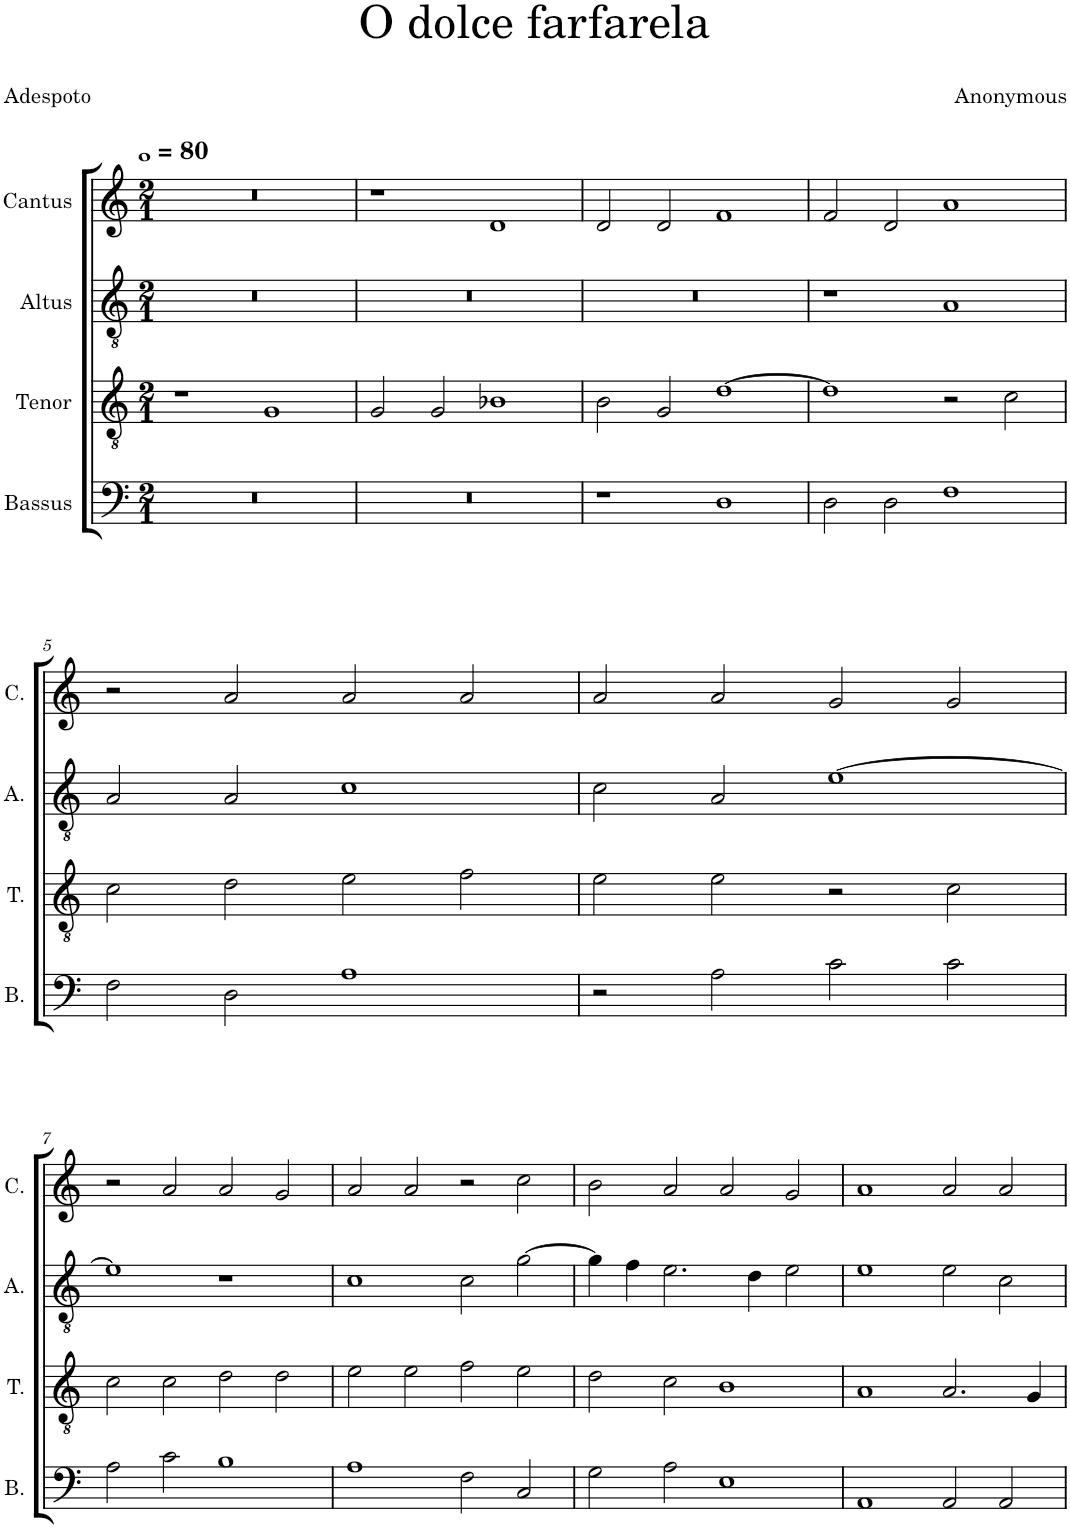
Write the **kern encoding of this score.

**kern	**kern	**kern	**kern
*part4	*part3	*part2	*part1
*staff4	*staff3	*staff2	*staff1
*I"Bassus	*I"Tenor	*I"Altus	*I"Cantus
*I'B.	*I'T.	*I'A.	*I'C.
*clefF4	*clefGv2	*clefGv2	*clefG2
*k[]	*k[]	*k[]	*k[]
*M2/1	*M2/1	*M2/1	*M2/1
*MM320	*MM320	*MM320	*MM320
=1	=1	=1	=1
0r	1r	0r	0r
.	1G	.	.
=2	=2	=2	=2
0r	2G/	0r	1r
.	2G/	.	.
.	1B-X	.	1d
=3	=3	=3	=3
1r	2B\	0r	2d/
.	2G/	.	2d/
1D	[1d	.	1f
=4	=4	=4	=4
2D\	1d]	1r	2f/
2D\	.	.	2d/
1F	2r	1A	1a
.	2c\	.	.
!!LO:LB:g=z
=5	=5	=5	=5
2F\	2c\	2A/	2r
2D\	2d\	2A/	2a/
1A	2e\	1c	2a/
.	2f\	.	2a/
=6	=6	=6	=6
2r	2e\	2c\	2a/
2A\	2e\	2A/	2a/
2c\	2r	[1e	2g/
2c\	2c\	.	2g/
!!LO:LB:g=z
=7	=7	=7	=7
2A\	2c\	1e]	2r
2c\	2c\	.	2a/
1B	2d\	1r	2a/
.	2d\	.	2g/
=8	=8	=8	=8
1A	2e\	1c	2a/
.	2e\	.	2a/
2F\	2f\	2c\	2r
2C/	2e\	[2g\	2cc\
=9	=9	=9	=9
2G\	2d\	4g\]	2b\
.	.	4f\	.
2A\	2c\	2.e\	2a/
1E	1B	.	2a/
.	.	4d\	.
.	.	2e\	2g/
=10	=10	=10	=10
1AA	1A	1e	1a
2AA/	2.A/	2e\	2a/
2AA/	.	2c\	2a/
.	4G/	.	.
=	=	=	=
*-	*-	*-	*-
